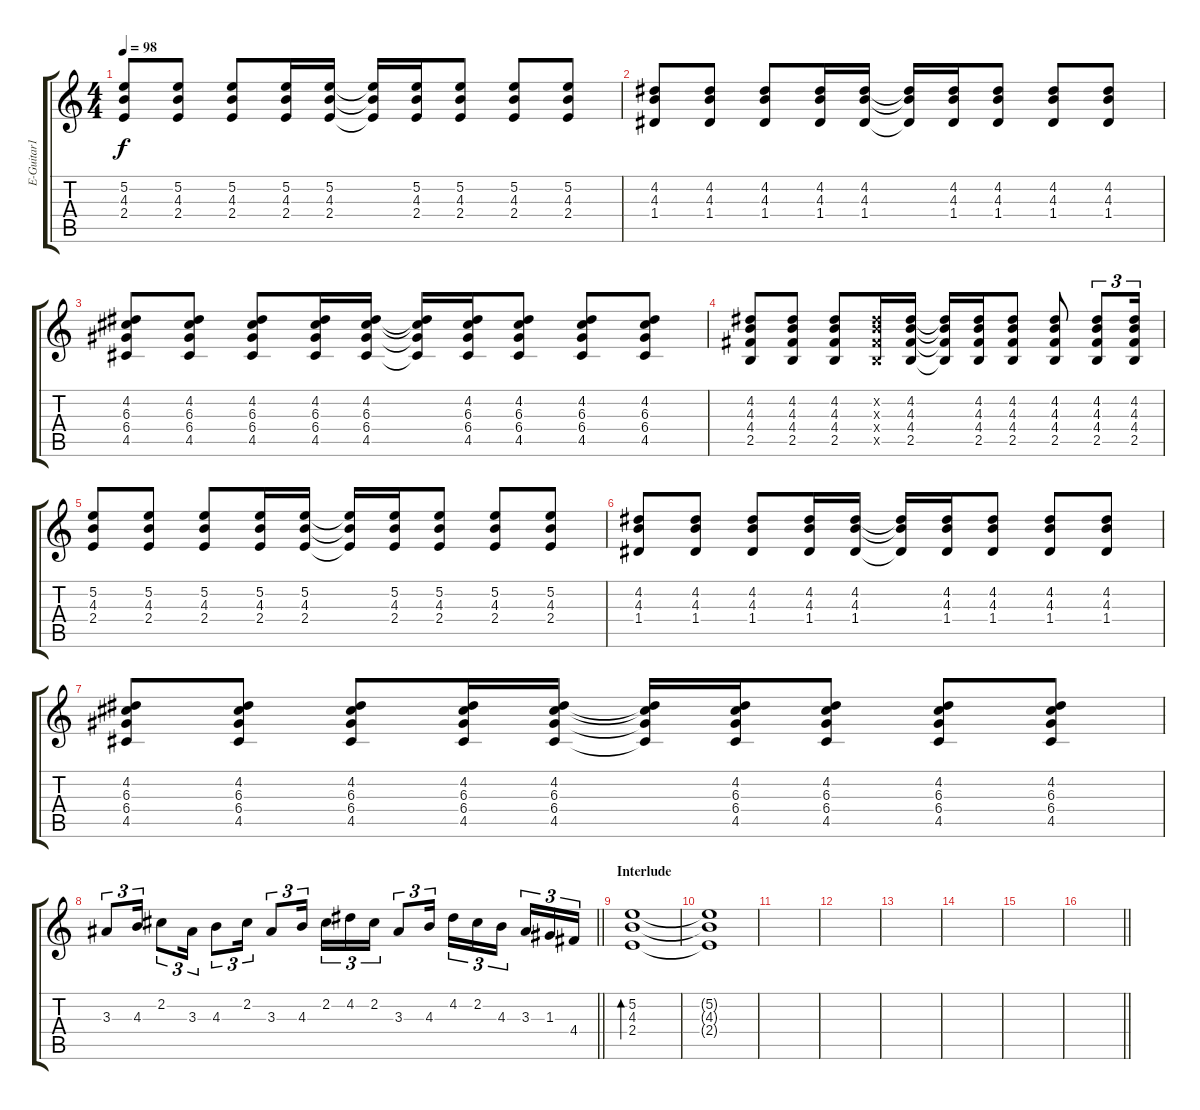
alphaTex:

\track ("E-Guitar1" "E-Guitar1") {instrument distortionguitar}
\staff {score tabs}
\tuning (E4 B3 G3 D3 A2 E2) {hide}
\ts (4 4)
\tempo 98
\clef g2
\ks c
(5.2 4.3 2.4).8{dy f} (5.2 4.3 2.4).8 (5.2 4.3 2.4).8 (5.2 4.3 2.4).16 (5.2 4.3 2.4).16 (5.2{t} 4.3{t} 2.4{t}).16 (5.2 4.3 2.4).16 (5.2 4.3 2.4).8 (5.2 4.3 2.4).8 (5.2 4.3 2.4).8 |
(4.2 4.3 1.4).8 (4.2 4.3 1.4).8 (4.2 4.3 1.4).8 (4.2 4.3 1.4).16 (4.2 4.3 1.4).16 (4.2{t} 4.3{t} 1.4{t}).16 (4.2 4.3 1.4).16 (4.2 4.3 1.4).8 (4.2 4.3 1.4).8 (4.2 4.3 1.4).8 |
(4.2 6.3 6.4 4.5).8 (4.2 6.3 6.4 4.5).8 (4.2 6.3 6.4 4.5).8 (4.2 6.3 6.4 4.5).16 (4.2 6.3 6.4 4.5).16 (4.2{t} 6.3{t} 6.4{t} 4.5{t}).16 (4.2 6.3 6.4 4.5).16 (4.2 6.3 6.4 4.5).8 (4.2 6.3 6.4 4.5).8 (4.2 6.3 6.4 4.5).8 |
(4.2 4.3 4.4 2.5).8 (4.2 4.3 4.4 2.5).8 (4.2 4.3 4.4 2.5).8 (4.2{x} 4.3{x} 4.4{x} 2.5{x}).16 (4.2 4.3 4.4 2.5).16 (4.2{t} 4.3{t} 4.4{t} 2.5{t}).16 (4.2 4.3 4.4 2.5).16 (4.2 4.3 4.4 2.5).8 (4.2 4.3 4.4 2.5).8 (4.2 4.3 4.4 2.5).8{tu (3 2)} (4.2 4.3 4.4 2.5).16{tu (3 2)} |
(5.2 4.3 2.4).8 (5.2 4.3 2.4).8 (5.2 4.3 2.4).8 (5.2 4.3 2.4).16 (5.2 4.3 2.4).16 (5.2{t} 4.3{t} 2.4{t}).16 (5.2 4.3 2.4).16 (5.2 4.3 2.4).8 (5.2 4.3 2.4).8 (5.2 4.3 2.4).8 |
(4.2 4.3 1.4).8 (4.2 4.3 1.4).8 (4.2 4.3 1.4).8 (4.2 4.3 1.4).16 (4.2 4.3 1.4).16 (4.2{t} 4.3{t} 1.4{t}).16 (4.2 4.3 1.4).16 (4.2 4.3 1.4).8 (4.2 4.3 1.4).8 (4.2 4.3 1.4).8 |
(4.2 6.3 6.4 4.5).8 (4.2 6.3 6.4 4.5).8 (4.2 6.3 6.4 4.5).8 (4.2 6.3 6.4 4.5).16 (4.2 6.3 6.4 4.5).16 (4.2{t} 6.3{t} 6.4{t} 4.5{t}).16 (4.2 6.3 6.4 4.5).16 (4.2 6.3 6.4 4.5).8 (4.2 6.3 6.4 4.5).8 (4.2 6.3 6.4 4.5).8 |
\barLineRight lightlight
3.3.8{tu (3 2)} 4.3.16{tu (3 2)} 2.2.8{tu (3 2)} 3.3.16{tu (3 2)} 4.3.8{tu (3 2)} 2.2.16{tu (3 2)} 3.3.8{tu (3 2)} 4.3.16{tu (3 2)} 2.2.16{tu (3 2)} 4.2.16{tu (3 2)} 2.2.16{tu (3 2)} 3.3.8{tu (3 2)} 4.3.16{tu (3 2)} 4.2.16{tu (3 2)} 2.2.16{tu (3 2)} 4.3.16{tu (3 2)} 3.3.16{tu (3 2)} 1.3.16{tu (3 2)} 4.4.16{tu (3 2)} |
\section ("" "Interlude")
(5.2 4.3 2.4).1{bd 240} |
(5.2{t} 4.3{t} 2.4{t}).1 |
|
|
|
|
|
\barLineRight lightlight
